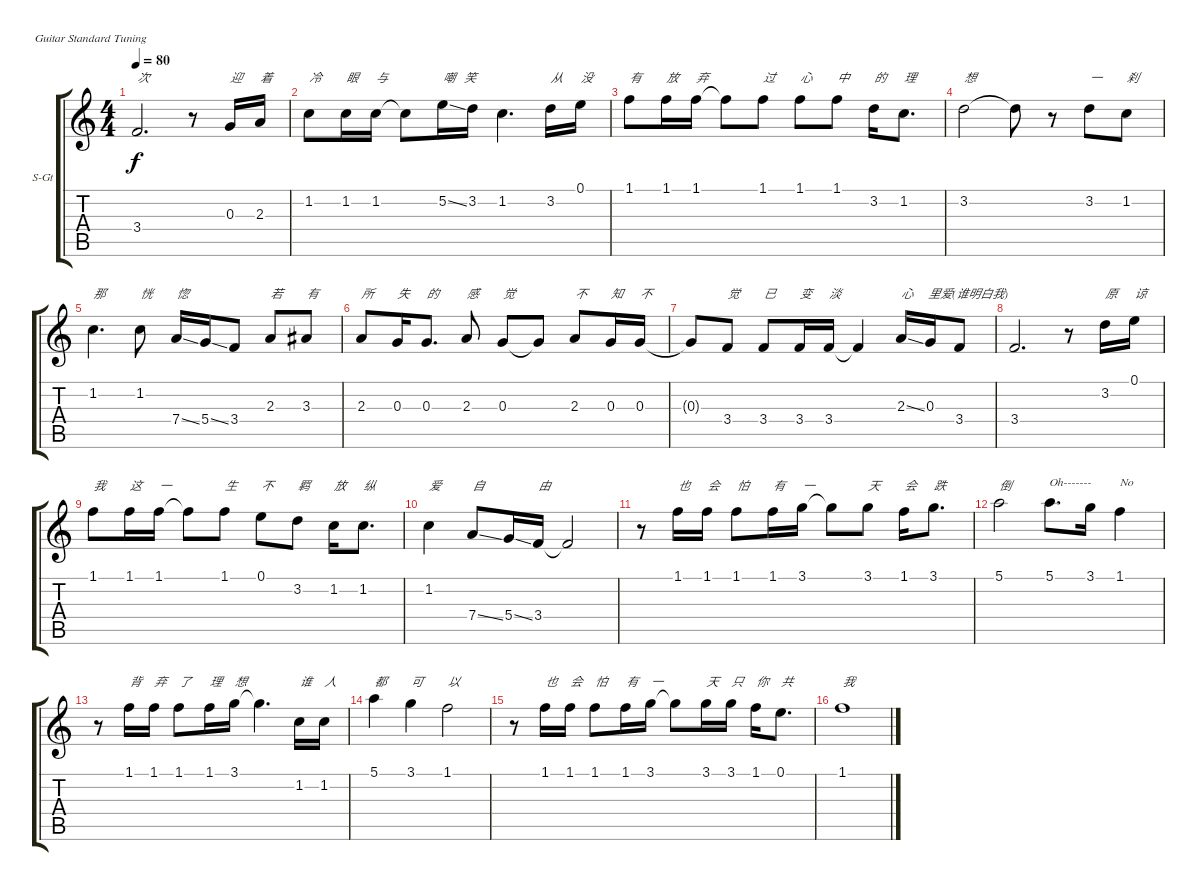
\bracketExtendMode groupsimilarinstruments
\firstSystemTrackNameOrientation horizontal
\otherSystemsTrackNameOrientation horizontal
\track ("主唱 (黄家驹)" "S-Gt") {instrument voiceoohs}
\staff {score tabs}
\tuning (E4 B3 G3 D3 A2 E2)
\displaytranspose 12
\ts (4 4)
\tempo 80
\clef g2
\ks c
3.4.2{d txt "次" dy f} r.8 0.3.16{txt "迎"} 2.3.16{txt "着"} |
1.2.8{txt "冷"} 1.2.16{txt "眼"} 1.2.16{txt "与"} 1.2{t}.8 5.2{ss}.16{txt "嘲   笑"} 3.2.16 1.2.4{d} 3.2.16{txt "从"} 0.1.16{txt "没"} |
1.1.8{txt "有"} 1.1.16{txt "放"} 1.1.16{txt "弃"} 1.1{t}.8 1.1.8{txt "过"} 1.1.8{txt "心"} 1.1.8{txt "中"} 3.2.16{txt "的"} 1.2.8{d txt "理"} |
3.2.2{txt "想"} 3.2{t}.8 r.8 3.2.8{txt "一"} 1.2.8{txt "刹"} |
1.2.4{d txt "那"} 1.2.8{txt "恍 "} 7.4{ss}.16{txt "惚"} 5.4{ss}.16 3.4.8 2.3.8{txt "若"} 3.3.8{txt "有"} |
2.3.8{txt "所"} 0.3.16{txt "失"} 0.3.8{d txt "的"} 2.3.8{txt "感"} 0.3.8{txt "觉"} 0.3{t}.8 2.3.8{txt "不"} 0.3.16{txt "知"} 0.3.16{txt "不"} |
0.3{t}.8 3.4.8{txt "觉"} 3.4.8{txt "已"} 3.4.16{txt "变"} 3.4.16{txt "淡"} 3.4{t}.4 2.3{ss}.16{txt "心     里爱(谁明白我)"} 0.3.16 3.4.8 |
3.4.2{d txt " "} r.8 3.2.16{txt "原"} 0.1.16{txt "谅"} |
1.1.8{txt "我"} 1.1.16{txt "这"} 1.1.16{txt "一"} 1.1{t}.8 1.1.8{txt "生"} 0.1.8{txt "不"} 3.2.8{txt "羁"} 1.2.16{txt "放"} 1.2.8{d txt "纵"} |
1.2.4{txt "爱"} 7.4{ss}.8{txt "自"} 5.4{ss}.16 3.4.16{txt "由"} 3.4{t}.2 |
r.8 1.1.16{txt "也"} 1.1.16{txt "会"} 1.1.8{txt "怕"} 1.1.16{txt "有"} 3.1.16{txt "一"} 3.1{t}.8 3.1.8{txt "天"} 1.1.16{txt "会"} 3.1.8{d txt "跌"} |
5.1.2{txt "倒"} 5.1.8{d txt "Oh-------"} 3.1.16 1.1.4{txt "No"} |
r.8 1.1.16{txt "背"} 1.1.16{txt "弃"} 1.1.8{txt "了"} 1.1.16{txt "理"} 3.1.16{txt "想"} 3.1{t}.4{d} 1.2.16{txt "谁"} 1.2.16{txt "人"} |
5.1.4{txt "都"} 3.1.4{txt "可"} 1.1.2{txt "以"} |
r.8 1.1.16{txt "也"} 1.1.16{txt "会"} 1.1.8{txt "怕"} 1.1.16{txt "有"} 3.1.16{txt "一"} 3.1{t}.8 3.1.16{txt "天"} 3.1.16{txt "只"} 1.1.16{txt "你"} 0.1.8{d txt "共"} |
1.1.1{txt "我"}
